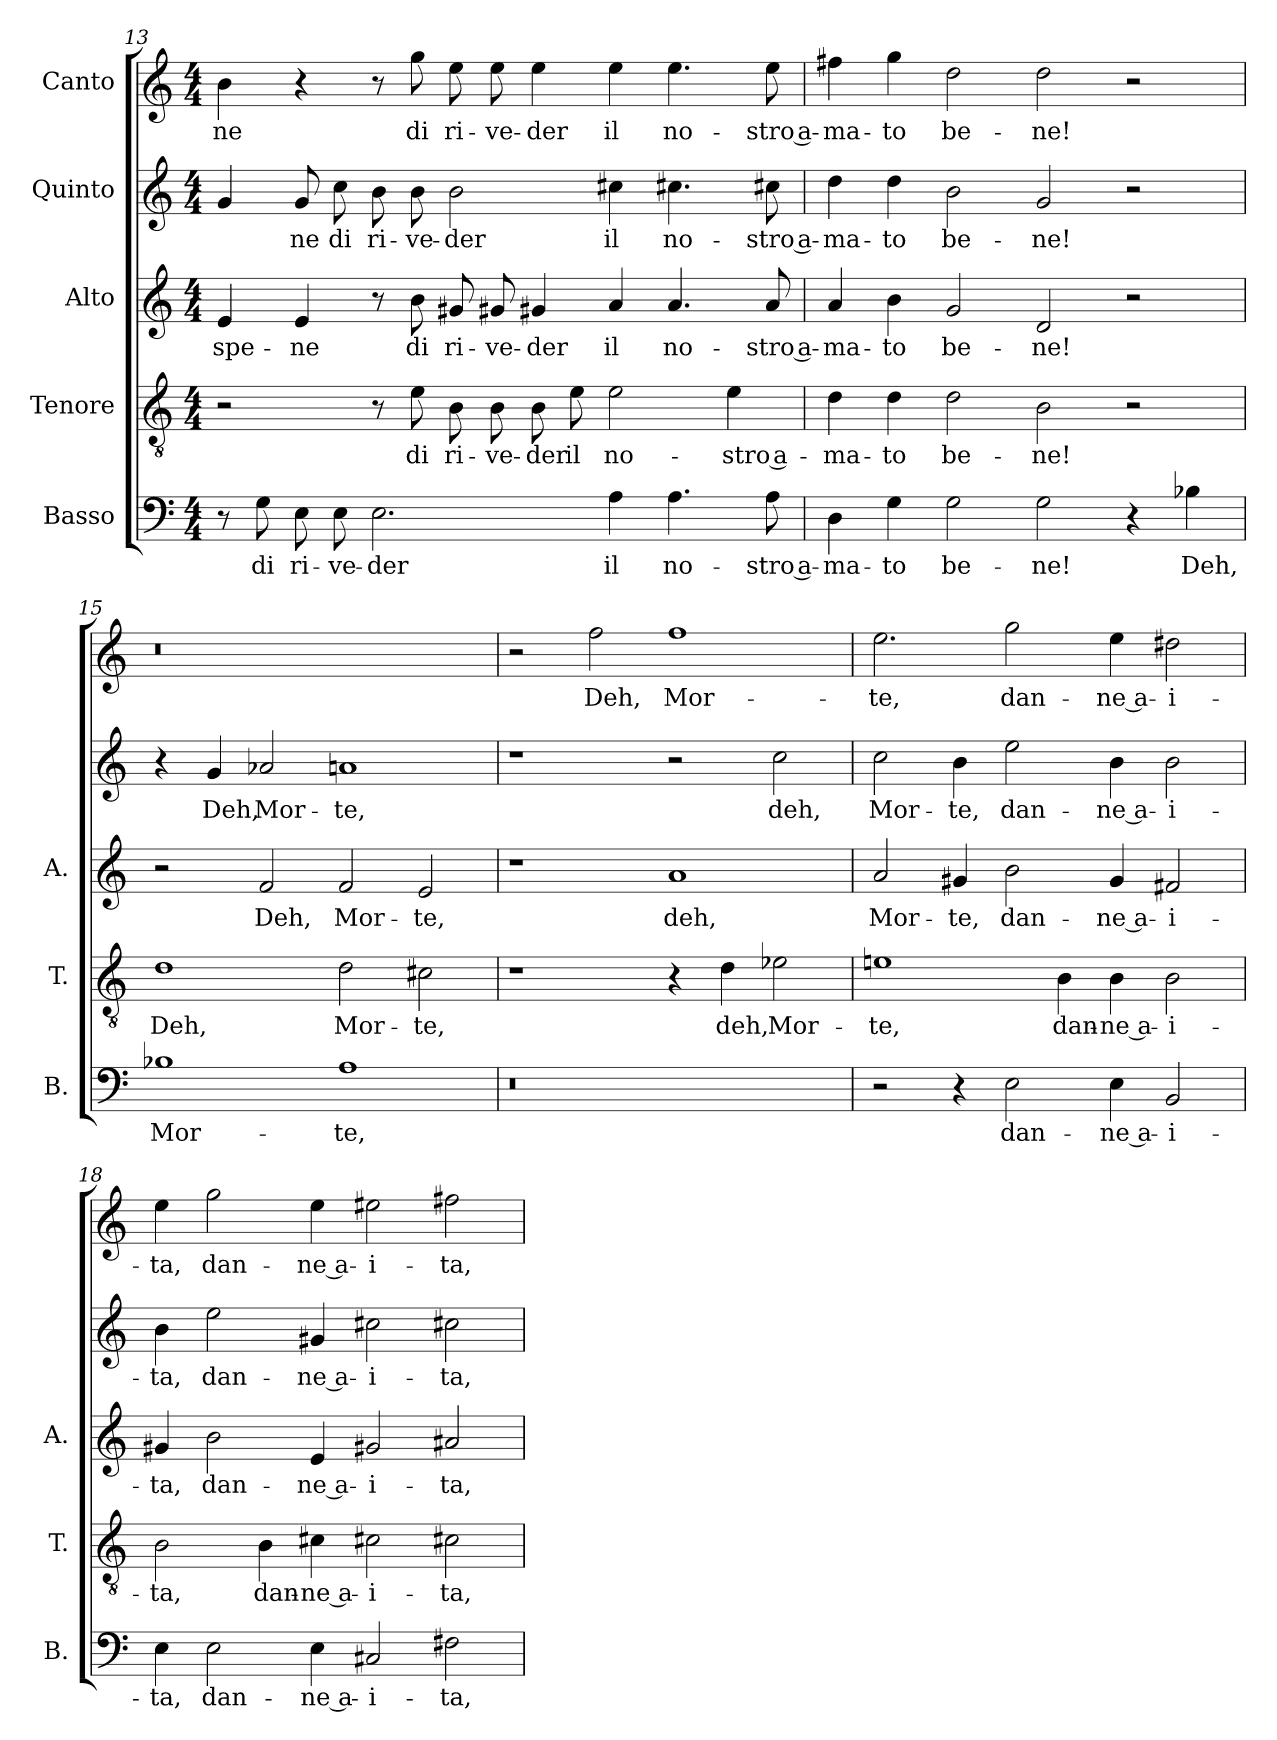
**kern	**text	**kern	**text	**kern	**text	**kern	**text	**kern	**text
*part5	*part5	*part4	*part4	*part3	*part3	*part2	*part2	*part1	*part1
*staff5	*staff5	*staff4	*staff4	*staff3	*staff3	*staff2	*staff2	*staff1	*staff1
*I"Basso	*	*I"Tenore	*	*I"Alto	*	*I"Quinto	*	*I"Canto	*
*I'B.	*	*I'T.	*	*I'A.	*	*	*	*	*
*clefF4	*	*clefGv2	*	*clefG2	*	*clefG2	*	*clefG2	*
*k[]	*	*k[]	*	*k[]	*	*k[]	*	*k[]	*
*C:	*	*C:	*	*C:	*	*C:	*	*C:	*
*M4/4	*	*M4/4	*	*M4/4	*	*M4/4	*	*M4/4	*
=13	=13	=13	=13	=13	=13	=13	=13	=13	=13
8r	.	2r	.	4e/	spe-	4g/	.	4b\	-ne
8G\	di	.	.	.	.	.	.	.	.
8E\	ri-	.	.	4e/	-ne	8g/	-ne	4r	.
8E\	-ve-	.	.	.	.	8cc\	di	.	.
2.E\	-der	8r	.	8r	.	8b\	ri-	8r	.
.	.	8e\	di	8b\	di	8b\	-ve-	8gg\	di
.	.	8B\	ri-	8g#X/	ri-	2b\	-der	8ee\	ri-
.	.	8B\	-ve-	8g#X/	-ve-	.	.	8ee\	-ve-
.	.	8B\	-der	4g#X/	-der	.	.	4ee\	-der
.	.	8e\	il	.	.	.	.	.	.
4A\	il	2e\	no-	4a/	il	4cc#X\	il	4ee\	il
4.A\	no-	.	.	4.a/	no-	4.cc#X\	no-	4.ee\	no-
.	.	4e\	-stro a-	.	.	.	.	.	.
8A\	-stro a-	.	.	8a/	-stro a-	8cc#X\	-stro a-	8ee\	-stro a-
=14	=14	=14	=14	=14	=14	=14	=14	=14	=14
4D\	-ma-	4d\	-ma-	4a/	-ma-	4dd\	-ma-	4ff#X\	-ma-
4G\	-to	4d\	-to	4b\	-to	4dd\	-to	4gg\	-to
2G\	be-	2d\	be-	2g/	be-	2b\	be-	2dd\	be-
2G\	-ne!	2B\	-ne!	2d/	-ne!	2g/	-ne!	2dd\	-ne!
4r	.	2r	.	2r	.	2r	.	2r	.
4B-X\	Deh,	.	.	.	.	.	.	.	.
=15	=15	=15	=15	=15	=15	=15	=15	=15	=15
!	!	!	!	!	!	!	!	!LO:N:vis=0	!
1B-X\	Mor-	1d\	Deh,	2r	.	4r	.	1r	.
.	.	.	.	.	.	4g/	Deh,	.	.
.	.	.	.	2f/	Deh,	2a-X/	Mor-	.	.
1A\	-te,	2d\	Mor-	2f/	Mor-	1an/	-te,	1ryy	.
.	.	2c#X\	-te,	2e/	-te,	.	.	.	.
=16	=16	=16	=16	=16	=16	=16	=16	=16	=16
!LO:N:vis=0	!	!	!	!	!	!	!	!	!
1r	.	1r	.	1r	.	1r	.	2r	.
.	.	.	.	.	.	.	.	2ff\	Deh,
1ryy	.	4r	.	1a/	deh,	2r	.	1ff\	Mor-
.	.	4d\	deh,	.	.	.	.	.	.
.	.	2e-X\	Mor-	.	.	2cc\	deh,	.	.
=17	=17	=17	=17	=17	=17	=17	=17	=17	=17
2r	.	1en\	-te,	2a/	Mor-	2cc\	Mor-	2.ee\	-te,
4r	.	.	.	4g#X/	-te,	4b\	-te,	.	.
2E\	dan-	.	.	2b\	dan-	2ee\	dan-	2gg\	dan-
.	.	4B\	dan-	.	.	.	.	.	.
4E\	-ne a-	4B\	-ne a-	4g#/	-ne a-	4b\	-ne a-	4ee\	-ne a-
2BB/	-i-	2B\	-i-	2f#X/	-i-	2b\	-i-	2dd#X\	-i-
=18	=18	=18	=18	=18	=18	=18	=18	=18	=18
4E\	-ta,	2B\	-ta,	4g#X/	-ta,	4b\	-ta,	4ee\	-ta,
2E\	dan-	.	.	2b\	dan-	2ee\	dan-	2gg\	dan-
.	.	4B\	dan-	.	.	.	.	.	.
4E\	-ne a-	4c#X\	-ne a-	4e/	-ne a-	4g#X/	-ne a-	4ee\	-ne a-
2C#X/	-i-	2c#X\	-i-	2g#X/	-i-	2cc#X\	-i-	2ee#X\	-i-
2F#X\	-ta,	2c#X\	-ta,	2a#X/	-ta,	2cc#X\	-ta,	2ff#X\	-ta,
=	=	=	=	=	=	=	=	=	=
*-	*-	*-	*-	*-	*-	*-	*-	*-	*-
